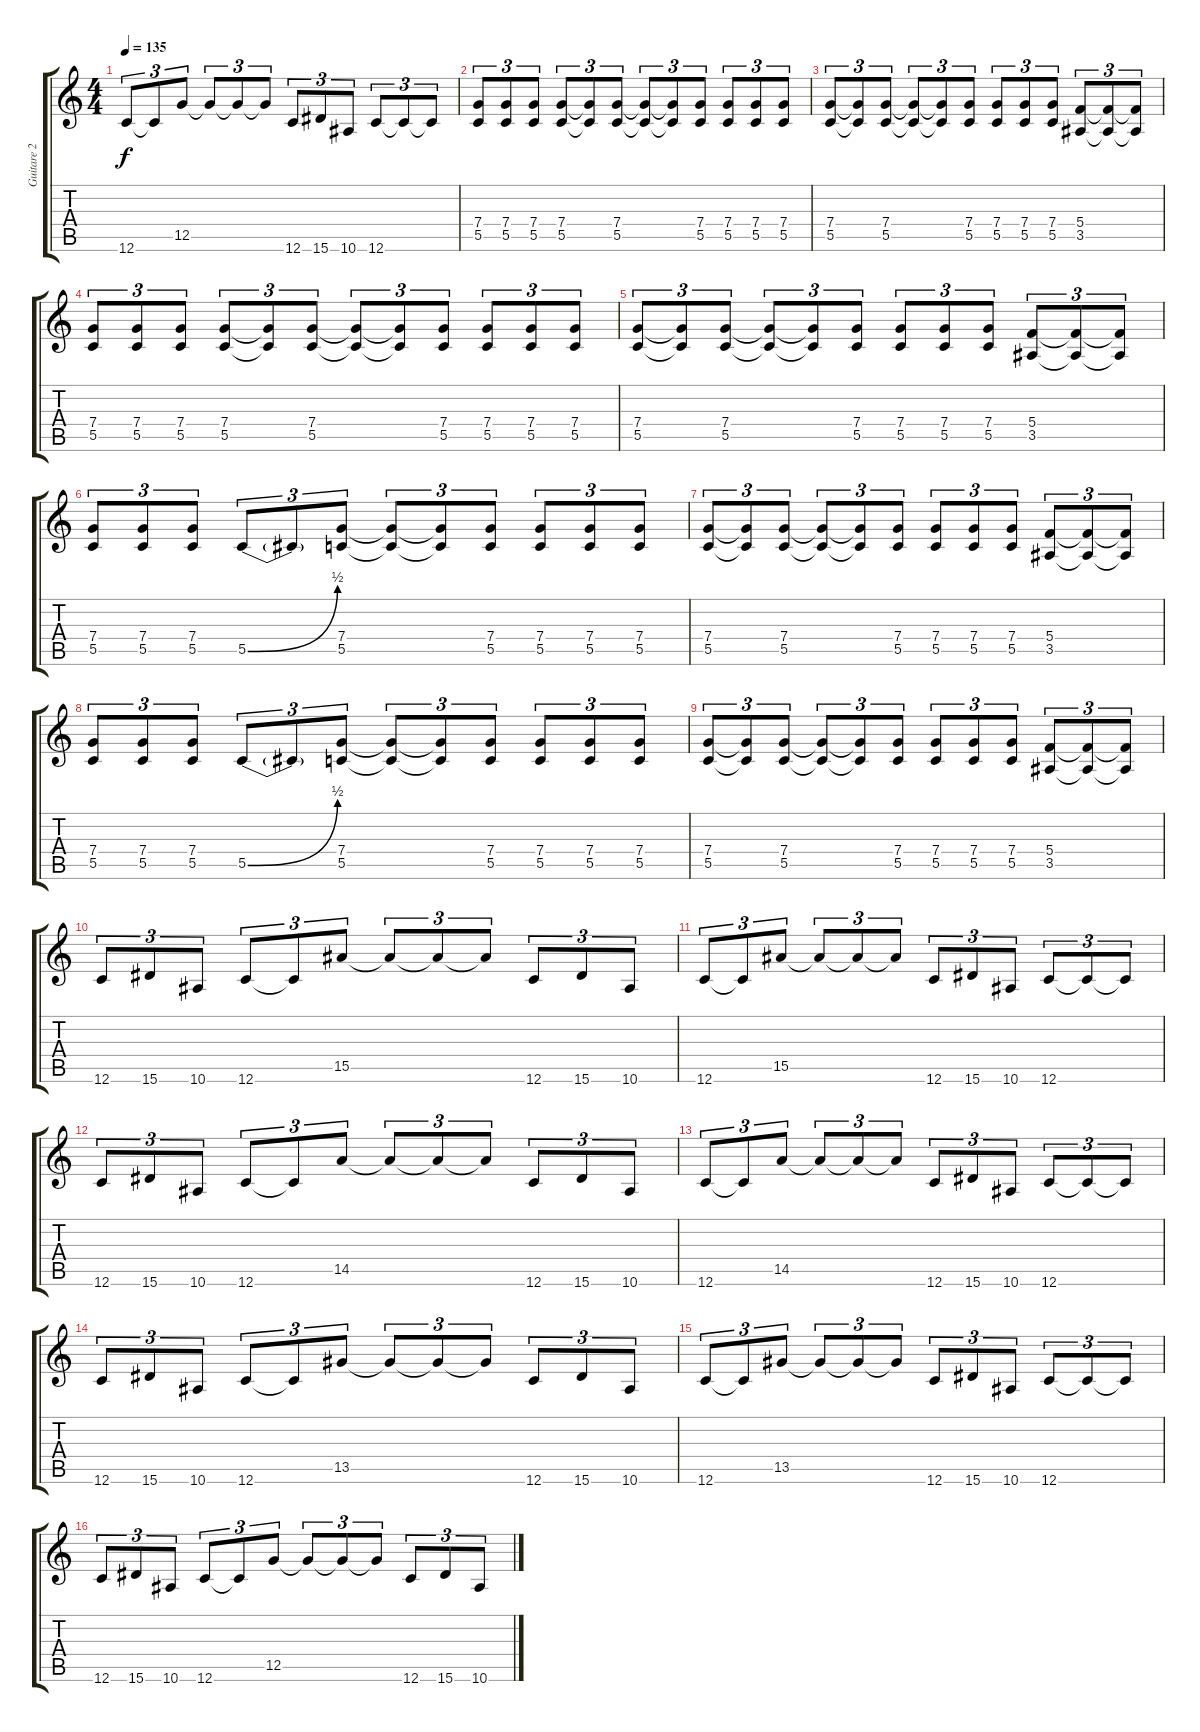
\track ("Guitare 2" "Guitare 2") {instrument distortionguitar}
\staff {score tabs}
\tuning (D4 A3 F3 C3 G2 C2) {hide}
\ts (4 4)
\tempo 135
\clef g2
\ks c
12.6.8{tu (3 2) dy f} 12.6{t}.8{tu (3 2)} 12.5.8{tu (3 2)} 12.5{t}.8{tu (3 2)} 12.5{t}.8{tu (3 2)} 12.5{t}.8{tu (3 2)} 12.6.8{tu (3 2)} 15.6.8{tu (3 2)} 10.6.8{tu (3 2)} 12.6.8{tu (3 2)} 12.6{t}.8{tu (3 2)} 12.6{t}.8{tu (3 2)} |
(7.4 5.5).8{tu (3 2)} (7.4 5.5).8{tu (3 2)} (7.4 5.5).8{tu (3 2)} (7.4 5.5).8{tu (3 2)} (7.4{t} 5.5{t}).8{tu (3 2)} (7.4 5.5).8{tu (3 2)} (7.4{t} 5.5{t}).8{tu (3 2)} (7.4{t} 5.5{t}).8{tu (3 2)} (7.4 5.5).8{tu (3 2)} (7.4 5.5).8{tu (3 2)} (7.4 5.5).8{tu (3 2)} (7.4 5.5).8{tu (3 2)} |
(7.4 5.5).8{tu (3 2)} (7.4{t} 5.5{t}).8{tu (3 2)} (7.4 5.5).8{tu (3 2)} (7.4{t} 5.5{t}).8{tu (3 2)} (7.4{t} 5.5{t}).8{tu (3 2)} (7.4 5.5).8{tu (3 2)} (7.4 5.5).8{tu (3 2)} (7.4 5.5).8{tu (3 2)} (7.4 5.5).8{tu (3 2)} (5.4 3.5).8{tu (3 2)} (5.4{t} 3.5{t}).8{tu (3 2)} (5.4{t} 3.5{t}).8{tu (3 2)} |
(7.4 5.5).8{tu (3 2)} (7.4 5.5).8{tu (3 2)} (7.4 5.5).8{tu (3 2)} (7.4 5.5).8{tu (3 2)} (7.4{t} 5.5{t}).8{tu (3 2)} (7.4 5.5).8{tu (3 2)} (7.4{t} 5.5{t}).8{tu (3 2)} (7.4{t} 5.5{t}).8{tu (3 2)} (7.4 5.5).8{tu (3 2)} (7.4 5.5).8{tu (3 2)} (7.4 5.5).8{tu (3 2)} (7.4 5.5).8{tu (3 2)} |
(7.4 5.5).8{tu (3 2)} (7.4{t} 5.5{t}).8{tu (3 2)} (7.4 5.5).8{tu (3 2)} (7.4{t} 5.5{t}).8{tu (3 2)} (7.4{t} 5.5{t}).8{tu (3 2)} (7.4 5.5).8{tu (3 2)} (7.4 5.5).8{tu (3 2)} (7.4 5.5).8{tu (3 2)} (7.4 5.5).8{tu (3 2)} (5.4 3.5).8{tu (3 2)} (5.4{t} 3.5{t}).8{tu (3 2)} (5.4{t} 3.5{t}).8{tu (3 2)} |
(7.4 5.5).8{tu (3 2)} (7.4 5.5).8{tu (3 2)} (7.4 5.5).8{tu (3 2)} 5.5{be (bend 0 0 60 2)}.8{tu (3 2)} 5.5{t}.8{tu (3 2)} (7.4 5.5).8{tu (3 2)} (7.4{t} 5.5{t}).8{tu (3 2)} (7.4{t} 5.5{t}).8{tu (3 2)} (7.4 5.5).8{tu (3 2)} (7.4 5.5).8{tu (3 2)} (7.4 5.5).8{tu (3 2)} (7.4 5.5).8{tu (3 2)} |
(7.4 5.5).8{tu (3 2)} (7.4{t} 5.5{t}).8{tu (3 2)} (7.4 5.5).8{tu (3 2)} (7.4{t} 5.5{t}).8{tu (3 2)} (7.4{t} 5.5{t}).8{tu (3 2)} (7.4 5.5).8{tu (3 2)} (7.4 5.5).8{tu (3 2)} (7.4 5.5).8{tu (3 2)} (7.4 5.5).8{tu (3 2)} (5.4 3.5).8{tu (3 2)} (5.4{t} 3.5{t}).8{tu (3 2)} (5.4{t} 3.5{t}).8{tu (3 2)} |
(7.4 5.5).8{tu (3 2)} (7.4 5.5).8{tu (3 2)} (7.4 5.5).8{tu (3 2)} 5.5{be (bend 0 0 60 2)}.8{tu (3 2)} 5.5{t}.8{tu (3 2)} (7.4 5.5).8{tu (3 2)} (7.4{t} 5.5{t}).8{tu (3 2)} (7.4{t} 5.5{t}).8{tu (3 2)} (7.4 5.5).8{tu (3 2)} (7.4 5.5).8{tu (3 2)} (7.4 5.5).8{tu (3 2)} (7.4 5.5).8{tu (3 2)} |
(7.4 5.5).8{tu (3 2)} (7.4{t} 5.5{t}).8{tu (3 2)} (7.4 5.5).8{tu (3 2)} (7.4{t} 5.5{t}).8{tu (3 2)} (7.4{t} 5.5{t}).8{tu (3 2)} (7.4 5.5).8{tu (3 2)} (7.4 5.5).8{tu (3 2)} (7.4 5.5).8{tu (3 2)} (7.4 5.5).8{tu (3 2)} (5.4 3.5).8{tu (3 2)} (5.4{t} 3.5{t}).8{tu (3 2)} (5.4{t} 3.5{t}).8{tu (3 2)} |
12.6.8{tu (3 2)} 15.6.8{tu (3 2)} 10.6.8{tu (3 2)} 12.6.8{tu (3 2)} 12.6{t}.8{tu (3 2)} 15.5.8{tu (3 2)} 15.5{t}.8{tu (3 2)} 15.5{t}.8{tu (3 2)} 15.5{t}.8{tu (3 2)} 12.6.8{tu (3 2)} 15.6.8{tu (3 2)} 10.6.8{tu (3 2)} |
12.6.8{tu (3 2)} 12.6{t}.8{tu (3 2)} 15.5.8{tu (3 2)} 15.5{t}.8{tu (3 2)} 15.5{t}.8{tu (3 2)} 15.5{t}.8{tu (3 2)} 12.6.8{tu (3 2)} 15.6.8{tu (3 2)} 10.6.8{tu (3 2)} 12.6.8{tu (3 2)} 12.6{t}.8{tu (3 2)} 12.6{t}.8{tu (3 2)} |
12.6.8{tu (3 2)} 15.6.8{tu (3 2)} 10.6.8{tu (3 2)} 12.6.8{tu (3 2)} 12.6{t}.8{tu (3 2)} 14.5.8{tu (3 2)} 14.5{t}.8{tu (3 2)} 14.5{t}.8{tu (3 2)} 14.5{t}.8{tu (3 2)} 12.6.8{tu (3 2)} 15.6.8{tu (3 2)} 10.6.8{tu (3 2)} |
12.6.8{tu (3 2)} 12.6{t}.8{tu (3 2)} 14.5.8{tu (3 2)} 14.5{t}.8{tu (3 2)} 14.5{t}.8{tu (3 2)} 14.5{t}.8{tu (3 2)} 12.6.8{tu (3 2)} 15.6.8{tu (3 2)} 10.6.8{tu (3 2)} 12.6.8{tu (3 2)} 12.6{t}.8{tu (3 2)} 12.6{t}.8{tu (3 2)} |
12.6.8{tu (3 2)} 15.6.8{tu (3 2)} 10.6.8{tu (3 2)} 12.6.8{tu (3 2)} 12.6{t}.8{tu (3 2)} 13.5.8{tu (3 2)} 13.5{t}.8{tu (3 2)} 13.5{t}.8{tu (3 2)} 13.5{t}.8{tu (3 2)} 12.6.8{tu (3 2)} 15.6.8{tu (3 2)} 10.6.8{tu (3 2)} |
12.6.8{tu (3 2)} 12.6{t}.8{tu (3 2)} 13.5.8{tu (3 2)} 13.5{t}.8{tu (3 2)} 13.5{t}.8{tu (3 2)} 13.5{t}.8{tu (3 2)} 12.6.8{tu (3 2)} 15.6.8{tu (3 2)} 10.6.8{tu (3 2)} 12.6.8{tu (3 2)} 12.6{t}.8{tu (3 2)} 12.6{t}.8{tu (3 2)} |
12.6.8{tu (3 2)} 15.6.8{tu (3 2)} 10.6.8{tu (3 2)} 12.6.8{tu (3 2)} 12.6{t}.8{tu (3 2)} 12.5.8{tu (3 2)} 12.5{t}.8{tu (3 2)} 12.5{t}.8{tu (3 2)} 12.5{t}.8{tu (3 2)} 12.6.8{tu (3 2)} 15.6.8{tu (3 2)} 10.6.8{tu (3 2)}
